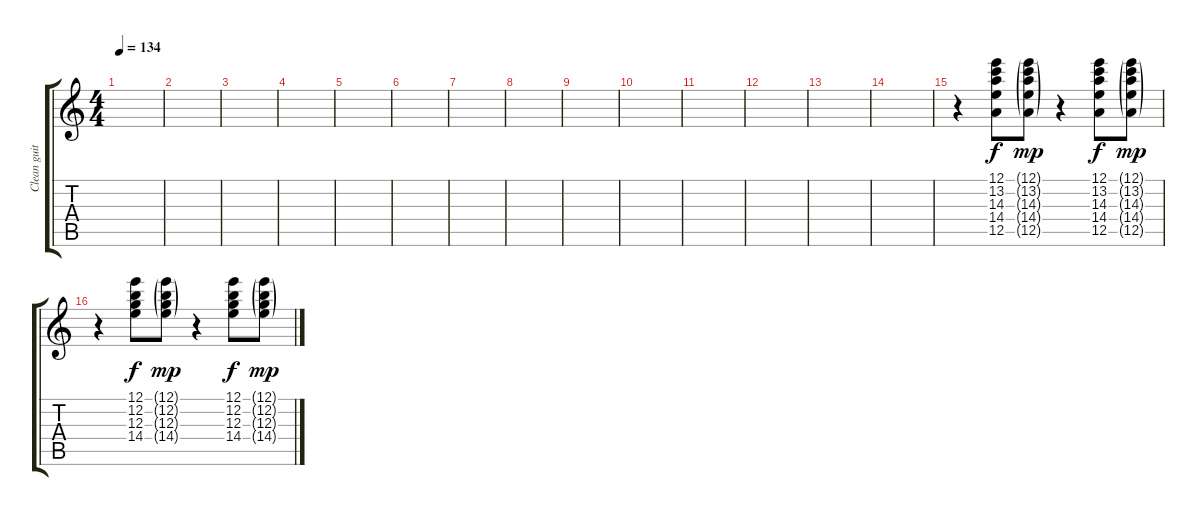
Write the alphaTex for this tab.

\track ("Clean guitar" "Clean guit") {instrument electricguitarclean}
\staff {score tabs}
\tuning (E4 B3 G3 D3 A2 E2) {hide}
\ts (4 4)
\tempo 134
\clef g2
\ks c
|
|
|
|
|
|
|
|
|
|
|
|
|
|
r.4 (12.1 13.2 14.3 14.4 12.5).8 (12.1{g} 13.2{g} 14.3{g} 14.4{g} 12.5{g}).8{dy mp} r.4 (12.1 13.2 14.3 14.4 12.5).8{dy f} (12.1{g} 13.2{g} 14.3{g} 14.4{g} 12.5{g}).8{dy mp} |
r.4 (12.1 12.2 12.3 14.4).8{dy f} (12.1{g} 12.2{g} 12.3{g} 14.4{g}).8{dy mp} r.4 (12.1 12.2 12.3 14.4).8{dy f} (12.1{g} 12.2{g} 12.3{g} 14.4{g}).8{dy mp}
